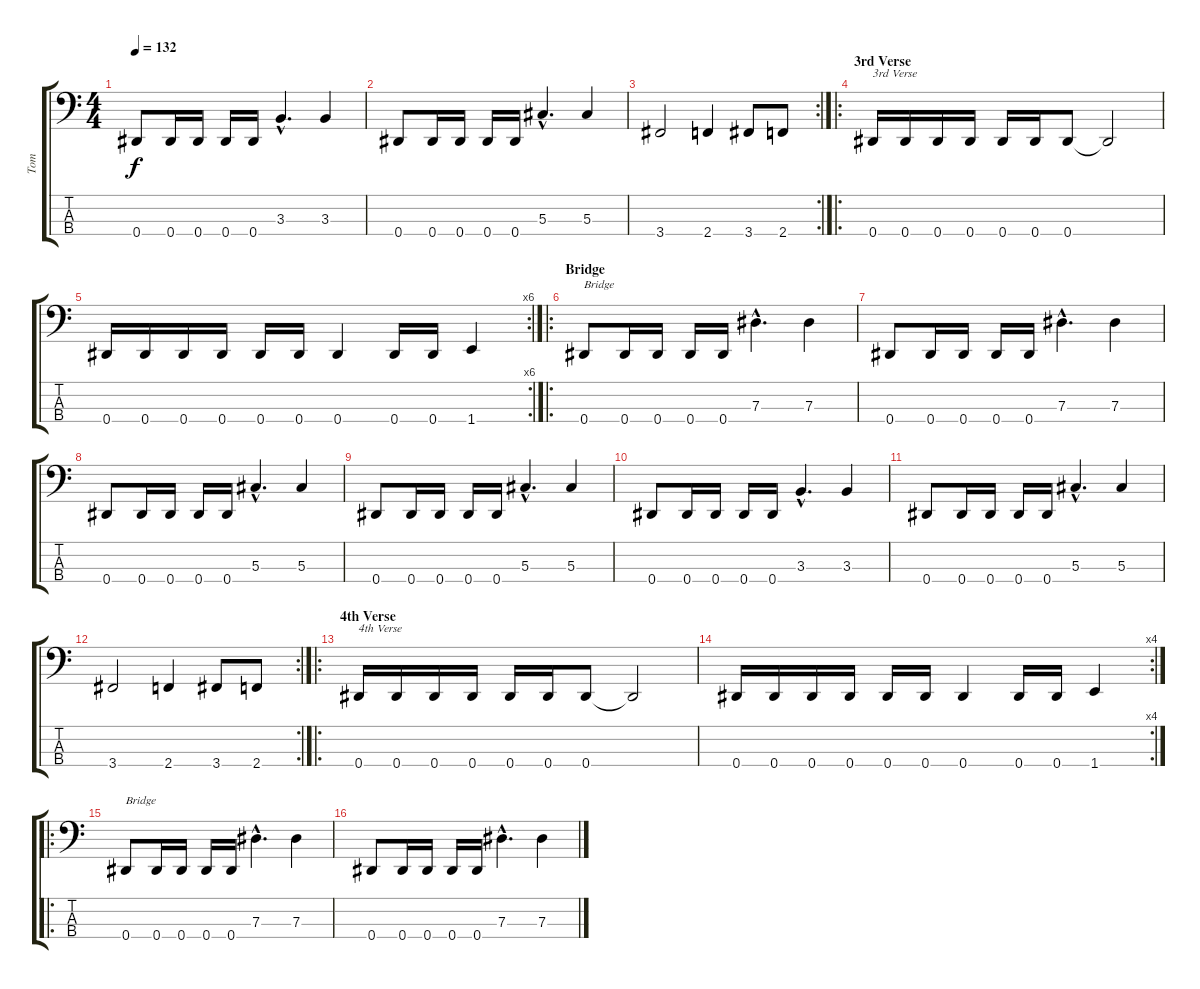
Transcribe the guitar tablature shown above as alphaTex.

\track ("Tom" "Tom") {instrument electricbasspick}
\staff {score tabs}
\tuning (Gb2 Db2 Ab1 Eb1) {hide}
\ts (4 4)
\tempo 132
\clef f4
\ks c
0.4.8{dy f} 0.4.16 0.4.16 0.4.16 0.4.16 3.3{hac}.4{d} 3.3.4 |
0.4.8 0.4.16 0.4.16 0.4.16 0.4.16 5.3{hac}.4{d} 5.3.4 |
\rc 2
3.4.2 2.4.4 3.4.8 2.4.8 |
\ro
\section ("" "3rd Verse")
0.4.16{txt "3rd Verse"} 0.4.16 0.4.16 0.4.16 0.4.16 0.4.16 0.4.8 0.4{t}.2 |
\rc 6
0.4.16 0.4.16 0.4.16 0.4.16 0.4.16 0.4.16 0.4.4 0.4.16 0.4.16 1.4.4 |
\ro
\section ("" "Bridge")
0.4.8{txt "Bridge"} 0.4.16 0.4.16 0.4.16 0.4.16 7.3{hac}.4{d} 7.3.4 |
0.4.8 0.4.16 0.4.16 0.4.16 0.4.16 7.3{hac}.4{d} 7.3.4 |
0.4.8 0.4.16 0.4.16 0.4.16 0.4.16 5.3{hac}.4{d} 5.3.4 |
0.4.8 0.4.16 0.4.16 0.4.16 0.4.16 5.3{hac}.4{d} 5.3.4 |
0.4.8 0.4.16 0.4.16 0.4.16 0.4.16 3.3{hac}.4{d} 3.3.4 |
0.4.8 0.4.16 0.4.16 0.4.16 0.4.16 5.3{hac}.4{d} 5.3.4 |
\rc 2
3.4.2 2.4.4 3.4.8 2.4.8 |
\ro
\section ("" "4th Verse")
0.4.16{txt "4th Verse"} 0.4.16 0.4.16 0.4.16 0.4.16 0.4.16 0.4.8 0.4{t}.2 |
\rc 4
0.4.16 0.4.16 0.4.16 0.4.16 0.4.16 0.4.16 0.4.4 0.4.16 0.4.16 1.4.4 |
\ro
0.4.8{txt "Bridge"} 0.4.16 0.4.16 0.4.16 0.4.16 7.3{hac}.4{d} 7.3.4 |
0.4.8 0.4.16 0.4.16 0.4.16 0.4.16 7.3{hac}.4{d} 7.3.4
